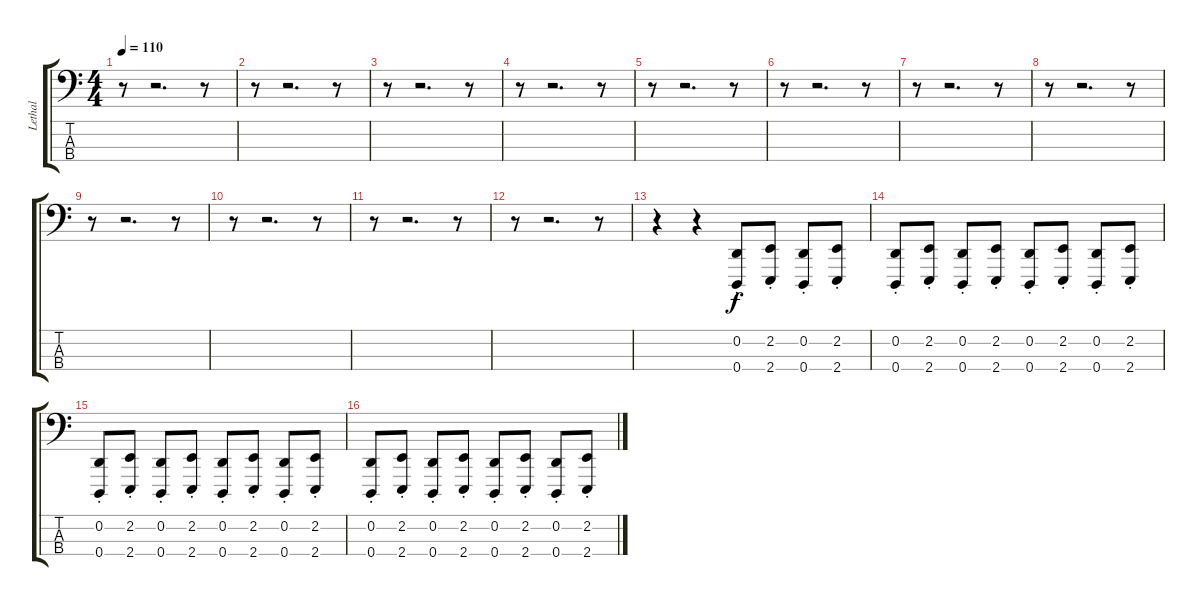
\track ("Lethal" "Lethal") {instrument lead2sawtooth}
\staff {score tabs}
\tuning (G2 D2 A1 D1) {hide}
\ts (4 4)
\tempo 110
\clef f4
\ks c
r.8{dy f} r.2{d} r.8 |
r.8 r.2{d} r.8 |
r.8 r.2{d} r.8 |
r.8 r.2{d} r.8 |
r.8 r.2{d} r.8 |
r.8 r.2{d} r.8 |
r.8 r.2{d} r.8 |
r.8 r.2{d} r.8 |
r.8 r.2{d} r.8 |
r.8 r.2{d} r.8 |
r.8 r.2{d} r.8 |
r.8 r.2{d} r.8 |
r.4 r.4 (0.2{st} 0.4{st}).8 (2.2{st} 2.4{st}).8 (0.2{st} 0.4{st}).8 (2.2{st} 2.4{st}).8 |
(0.2{st} 0.4{st}).8 (2.2{st} 2.4{st}).8 (0.2{st} 0.4{st}).8 (2.2{st} 2.4{st}).8 (0.2{st} 0.4{st}).8 (2.2{st} 2.4{st}).8 (0.2{st} 0.4{st}).8 (2.2{st} 2.4{st}).8 |
(0.2{st} 0.4{st}).8 (2.2{st} 2.4{st}).8 (0.2{st} 0.4{st}).8 (2.2{st} 2.4{st}).8 (0.2{st} 0.4{st}).8 (2.2{st} 2.4{st}).8 (0.2{st} 0.4{st}).8 (2.2{st} 2.4{st}).8 |
(0.2{st} 0.4{st}).8 (2.2{st} 2.4{st}).8 (0.2{st} 0.4{st}).8 (2.2{st} 2.4{st}).8 (0.2{st} 0.4{st}).8 (2.2{st} 2.4{st}).8 (0.2{st} 0.4{st}).8 (2.2{st} 2.4{st}).8
